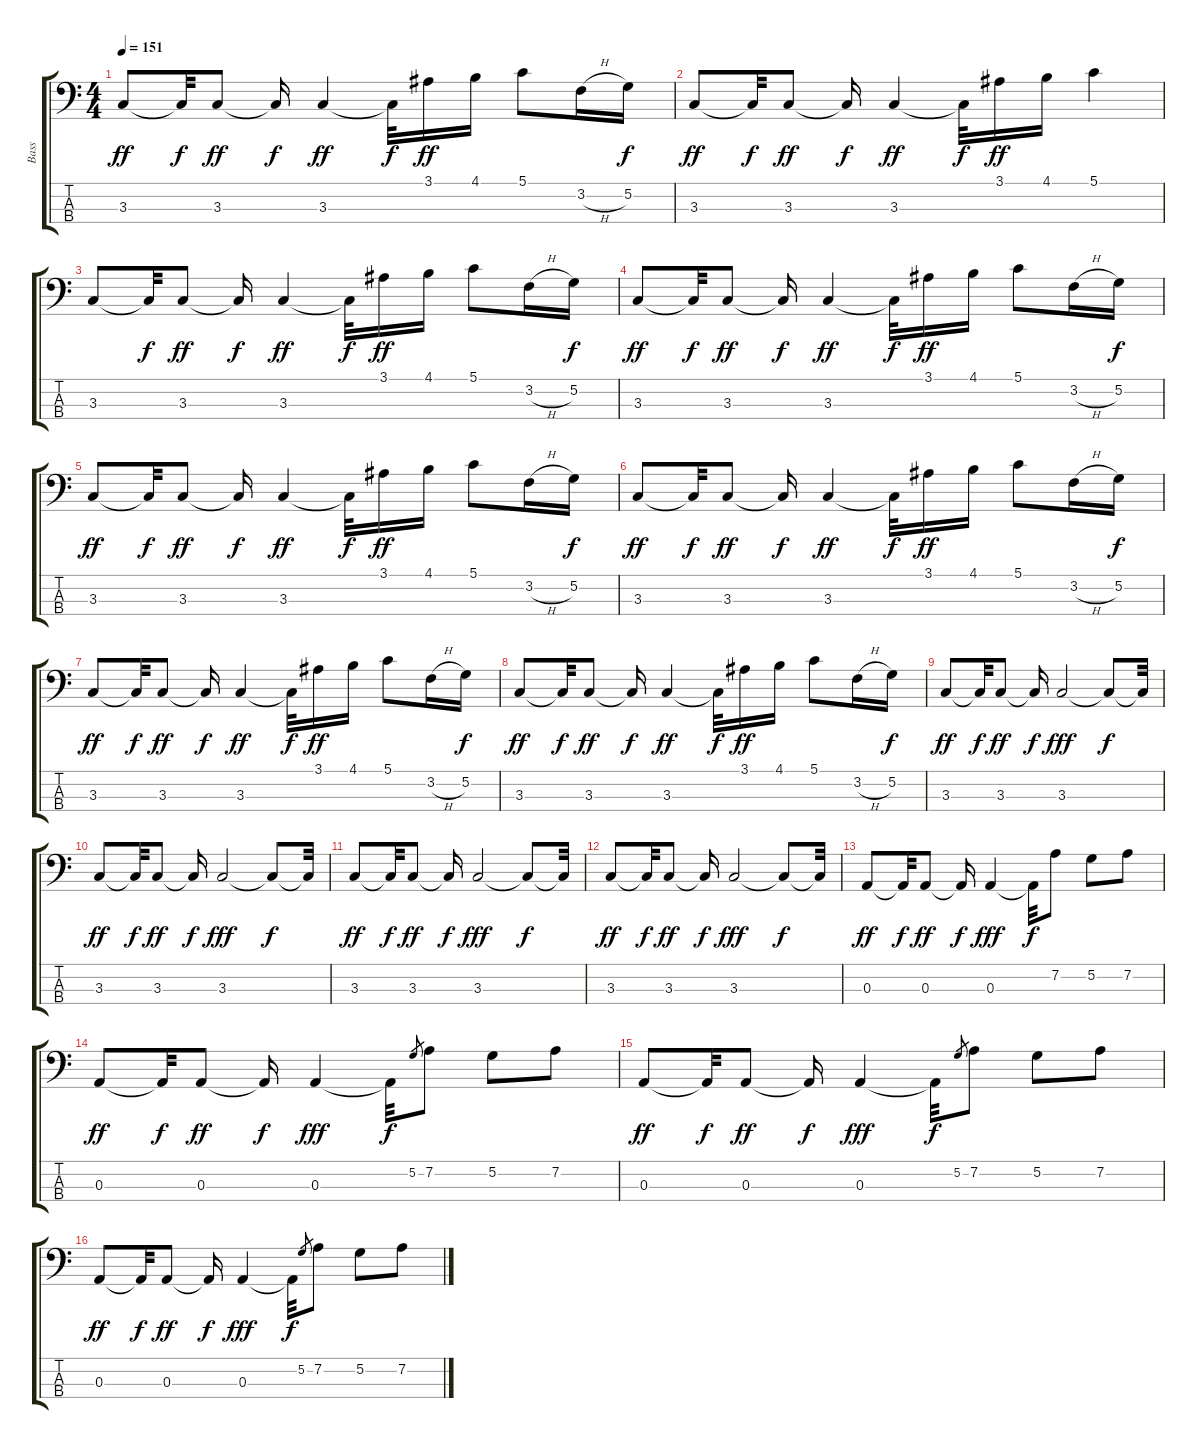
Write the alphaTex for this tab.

\track ("Bass" "Bass") {instrument electricbassfinger}
\staff {score tabs}
\tuning (G2 D2 A1 E1) {hide}
\ts (4 4)
\tempo 151
\clef f4
\ks c
3.3.8{dy ff} 3.3{t}.32{dy f} 3.3.8{dy ff} 3.3{t}.16{dy f} 3.3.4{dy ff} 3.3{t}.32{dy f} 3.1.16{dy ff} 4.1.16 5.1.8 3.2{h}.16 5.2.16{dy f} |
3.3.8{dy ff} 3.3{t}.32{dy f} 3.3.8{dy ff} 3.3{t}.16{dy f} 3.3.4{dy ff} 3.3{t}.32{dy f} 3.1.16{dy ff} 4.1.16 5.1.4 |
3.3.8 3.3{t}.32{dy f} 3.3.8{dy ff} 3.3{t}.16{dy f} 3.3.4{dy ff} 3.3{t}.32{dy f} 3.1.16{dy ff} 4.1.16 5.1.8 3.2{h}.16 5.2.16{dy f} |
3.3.8{dy ff} 3.3{t}.32{dy f} 3.3.8{dy ff} 3.3{t}.16{dy f} 3.3.4{dy ff} 3.3{t}.32{dy f} 3.1.16{dy ff} 4.1.16 5.1.8 3.2{h}.16 5.2.16{dy f} |
3.3.8{dy ff} 3.3{t}.32{dy f} 3.3.8{dy ff} 3.3{t}.16{dy f} 3.3.4{dy ff} 3.3{t}.32{dy f} 3.1.16{dy ff} 4.1.16 5.1.8 3.2{h}.16 5.2.16{dy f} |
3.3.8{dy ff} 3.3{t}.32{dy f} 3.3.8{dy ff} 3.3{t}.16{dy f} 3.3.4{dy ff} 3.3{t}.32{dy f} 3.1.16{dy ff} 4.1.16 5.1.8 3.2{h}.16 5.2.16{dy f} |
3.3.8{dy ff} 3.3{t}.32{dy f} 3.3.8{dy ff} 3.3{t}.16{dy f} 3.3.4{dy ff} 3.3{t}.32{dy f} 3.1.16{dy ff} 4.1.16 5.1.8 3.2{h}.16 5.2.16{dy f} |
3.3.8{dy ff} 3.3{t}.32{dy f} 3.3.8{dy ff} 3.3{t}.16{dy f} 3.3.4{dy ff} 3.3{t}.32{dy f} 3.1.16{dy ff} 4.1.16 5.1.8 3.2{h}.16 5.2.16{dy f} |
3.3.8{dy ff} 3.3{t}.32{dy f} 3.3.8{dy ff} 3.3{t}.16{dy f} 3.3.2{dy fff} 3.3{t}.8{dy f} 3.3{t}.32 |
3.3.8{dy ff} 3.3{t}.32{dy f} 3.3.8{dy ff} 3.3{t}.16{dy f} 3.3.2{dy fff} 3.3{t}.8{dy f} 3.3{t}.32 |
3.3.8{dy ff} 3.3{t}.32{dy f} 3.3.8{dy ff} 3.3{t}.16{dy f} 3.3.2{dy fff} 3.3{t}.8{dy f} 3.3{t}.32 |
3.3.8{dy ff} 3.3{t}.32{dy f} 3.3.8{dy ff} 3.3{t}.16{dy f} 3.3.2{dy fff} 3.3{t}.8{dy f} 3.3{t}.32 |
0.3.8{dy ff} 0.3{t}.32{dy f} 0.3.8{dy ff} 0.3{t}.16{dy f} 0.3.4{dy fff} 0.3{t}.32{dy f} 7.2.8 5.2.8 7.2.8 |
0.3.8{dy ff} 0.3{t}.32{dy f} 0.3.8{dy ff} 0.3{t}.16{dy f} 0.3.4{dy fff} 0.3{t}.32{dy f} 5.2.8{gr} 7.2.8 5.2.8 7.2.8 |
0.3.8{dy ff} 0.3{t}.32{dy f} 0.3.8{dy ff} 0.3{t}.16{dy f} 0.3.4{dy fff} 0.3{t}.32{dy f} 5.2.8{gr} 7.2.8 5.2.8 7.2.8 |
0.3.8{dy ff} 0.3{t}.32{dy f} 0.3.8{dy ff} 0.3{t}.16{dy f} 0.3.4{dy fff} 0.3{t}.32{dy f} 5.2.8{gr} 7.2.8 5.2.8 7.2.8
